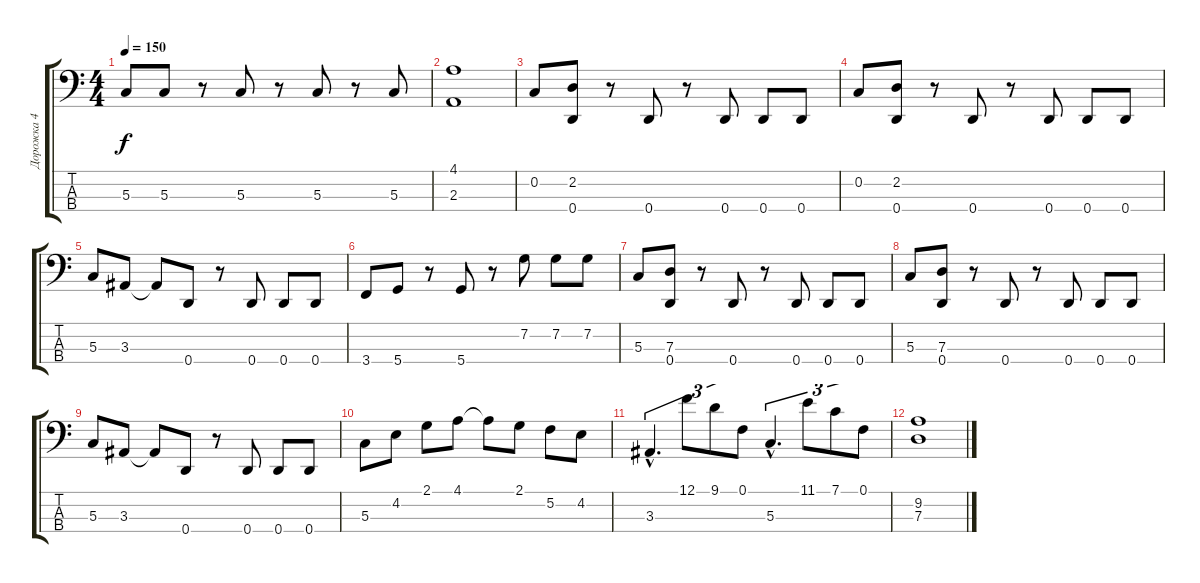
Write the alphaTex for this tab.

\track ("Дорожка 4" "Дорожка 4") {instrument slapbass1}
\staff {score tabs}
\tuning (F2 C2 G1 D1) {hide}
\ts (4 4)
\tempo 150
\clef f4
\ks c
5.3.8{dy f} 5.3.8 r.8 5.3.8 r.8 5.3.8 r.8 5.3.8 |
(4.1 2.3).1 |
0.2.8 (2.2 0.4).8 r.8 0.4.8 r.8 0.4.8 0.4.8 0.4.8 |
0.2.8 (2.2 0.4).8 r.8 0.4.8 r.8 0.4.8 0.4.8 0.4.8 |
5.3.8 3.3.8 3.3{t}.8 0.4.8 r.8 0.4.8 0.4.8 0.4.8 |
3.4.8 5.4.8 r.8 5.4.8 r.8 7.2.8 7.2.8 7.2.8 |
5.3.8 (7.3 0.4).8 r.8 0.4.8 r.8 0.4.8 0.4.8 0.4.8 |
5.3.8 (7.3 0.4).8 r.8 0.4.8 r.8 0.4.8 0.4.8 0.4.8 |
5.3.8 3.3.8 3.3{t}.8 0.4.8 r.8 0.4.8 0.4.8 0.4.8 |
5.3.8 4.2.8 2.1.8 4.1.8 4.1{t}.8 2.1.8 5.2.8 4.2.8 |
3.3{hac}.4{d tu (3 2)} 12.1.8{tu (3 2)} 9.1.8{tu (3 2)} 0.1.8{tu (3 2)} 5.3{hac}.4{d tu (3 2)} 11.1.8{tu (3 2)} 7.1.8{tu (3 2)} 0.1.8{tu (3 2)} |
(9.2 7.3).1
